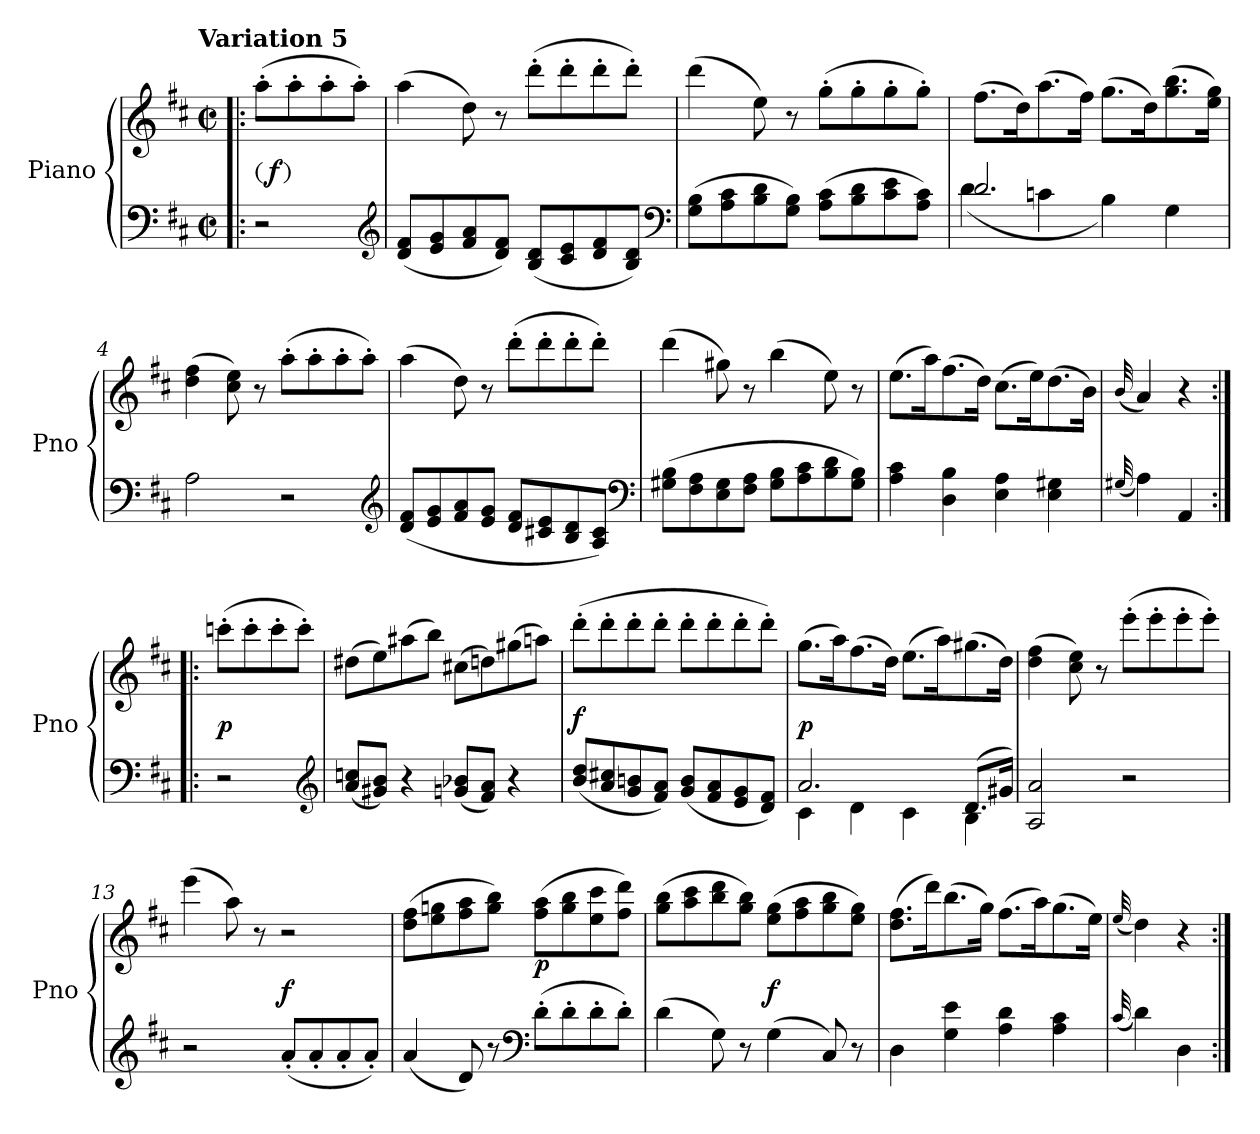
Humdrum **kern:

**kern	**kern	**dynam
*part1	*part1	*part1
*staff2	*staff1	*staff1/2
*I"Piano	*	*
*I'Pno	*	*
*clefF4	*clefG2	*
*k[f#c#]	*k[f#c#]	*
*D:	*D:	*
!!LO:TX:omd:t=Variation 5
*M2/2	*M2/2	*
*met(c|)	*met(c|)	*
*MM120	*MM120	*
=!|:	=!|:	=!|:
!	!	!LO:DY:ed=paren
2r	(8aa'L	f
.	8aa'	.
.	8aa'	.
.	8aa'J)	.
*clefG2	*	*
=1	=1	=1
(8d 8f#L	(4aa	.
8e 8g	.	.
8f# 8a	8dd)	.
8d 8f#J)	8r	.
(8B 8dL	(8ddd'L	.
8c# 8e	8ddd'	.
8d 8f#	8ddd'	.
8B 8dJ)	8ddd'J)	.
*clefF4	*	*
=2	=2	=2
(8G 8BL	(4ddd	.
8A 8c#	.	.
8B 8d	8ee)	.
8G 8BJ)	8r	.
(8A 8c#L	(8gg'L	.
8B 8d	8gg'	.
8c# 8e	8gg'	.
8A 8c#J)	8gg'J)	.
=3	=3	=3
*^	*	*
2.d	(4d	(8.ff#L	.
.	.	16ddK)	.
.	4cn	(8.aa	.
.	.	16ff#Jk)	.
.	4B)	(8.ggL	.
.	.	16ddK)	.
4ryy	4G	(8.gg 8.bb	.
.	.	16ee 16ggJk)	.
*v	*v	*	*
=4	=4	=4
2A	(4dd 4ff#	.
.	8cc# 8ee)	.
.	8r	.
2r	(8aa'L	.
.	8aa'	.
.	8aa'	.
.	8aa'J)	.
*clefG2	*	*
=5	=5	=5
(8d 8f#L	(4aa	.
8e 8g	.	.
8f# 8a	8dd)	.
8e 8gJ	8r	.
8d 8f#L	(8ddd'L	.
8c#X 8e	8ddd'	.
8B 8d	8ddd'	.
8A 8c#J)	8ddd'J)	.
*clefF4	*	*
=6	=6	=6
(8G#X 8BL	(4ddd	.
8F# 8A	.	.
8E 8G#	8gg#X)	.
8F# 8AJ	8r	.
8G# 8BL	(4bb	.
8A 8c#	.	.
8B 8d	8ee)	.
8G# 8BJ)	8r	.
=7	=7	=7
4A 4c#	(8.eeL	.
.	16aaK)	.
4D 4B	(8.ff#	.
.	16ddJk)	.
4E 4A	(8.cc#L	.
.	16eeK)	.
4E 4G#X	(8.dd	.
.	16bJk)	.
=8	=8	=8
(32qqG#X/	(32qqb/	.
4A)	4a)	.
4AA	4r	.
=:|!|:	=:|!|:	=:|!|:
2r	(8cccn'L	p
.	8ccc'	.
.	8ccc'	.
.	8ccc'J)	.
*clefG2	*	*
=9	=9	=9
(8a 8ccnL	(8dd#XL	.
8g#X 8bJ)	8ee)	.
4r	(8aa#X	.
.	8bbJ)	.
(8gn 8b-XL	(8cc#XL	.
8f# 8aJ)	8ddn)	.
4r	(8gg#X	.
.	8aanJ)	.
=10	=10	=10
(8b 8ddL	(8ddd'L	f
8a 8cc#X	8ddd'	.
8g 8bn	8ddd'	.
8f# 8aJ)	8ddd'J	.
(8g 8bL	8ddd'L	.
8f# 8a	8ddd'	.
8e 8g	8ddd'	.
8d 8f#J)	8ddd'J)	.
=11	=11	=11
*^	*	*
2.a	4c#	(8.ggL	p
.	.	16aaK)	.
.	4d	(8.ff#	.
.	.	16ddJk)	.
.	4c#	(8.eeL	.
.	.	16aaK)	.
(8.dL	4B	(8.gg#X	.
16g#XJk)	.	16ddJk)	.
*v	*v	*	*
=12	=12	=12
2A 2a	(4dd 4ff#	.
.	8cc# 8ee)	.
.	8r	.
2r	(8eee'L	.
.	8eee'	.
.	8eee'	.
.	8eee'J)	.
=13	=13	=13
2r	(4eee	.
.	8aa)	.
.	8r	.
(8a'L	2r	f
8a'	.	.
8a'	.	.
8a'J)	.	.
=14	=14	=14
(4a	(8dd 8ff#L	.
.	8ee 8ggn	.
8d)	8ff# 8aa	.
8r	8gg 8bbJ)	.
*clefF4	*	*
(8d'L	(8ff# 8aaL	p
8d'	8gg 8bb	.
8d'	8ee 8ccc#	.
8d'J)	8ff# 8dddJ)	.
=15	=15	=15
(4d	(8gg 8bbL	.
.	8aa 8ccc#	.
8G)	8bb 8ddd	.
8r	8gg 8bbJ)	.
(4G	(8ee 8ggL	f
.	8ff# 8aa	.
8C#)	8gg 8bb	.
8r	8ee 8ggJ)	.
=16	=16	=16
4D	(8.dd 8.ff#L	.
.	16dddK)	.
4G 4e	(8.bb	.
.	16ggJk)	.
4A 4d	(8.ff#L	.
.	16aaK)	.
4A 4c#	(8.gg	.
.	16eeJk)	.
=17	=17	=17
(32qqc#/	(32qqee/	.
4d)	4dd)	.
4D	4r	.
=:|!	=:|!	=:|!
*-	*-	*-
